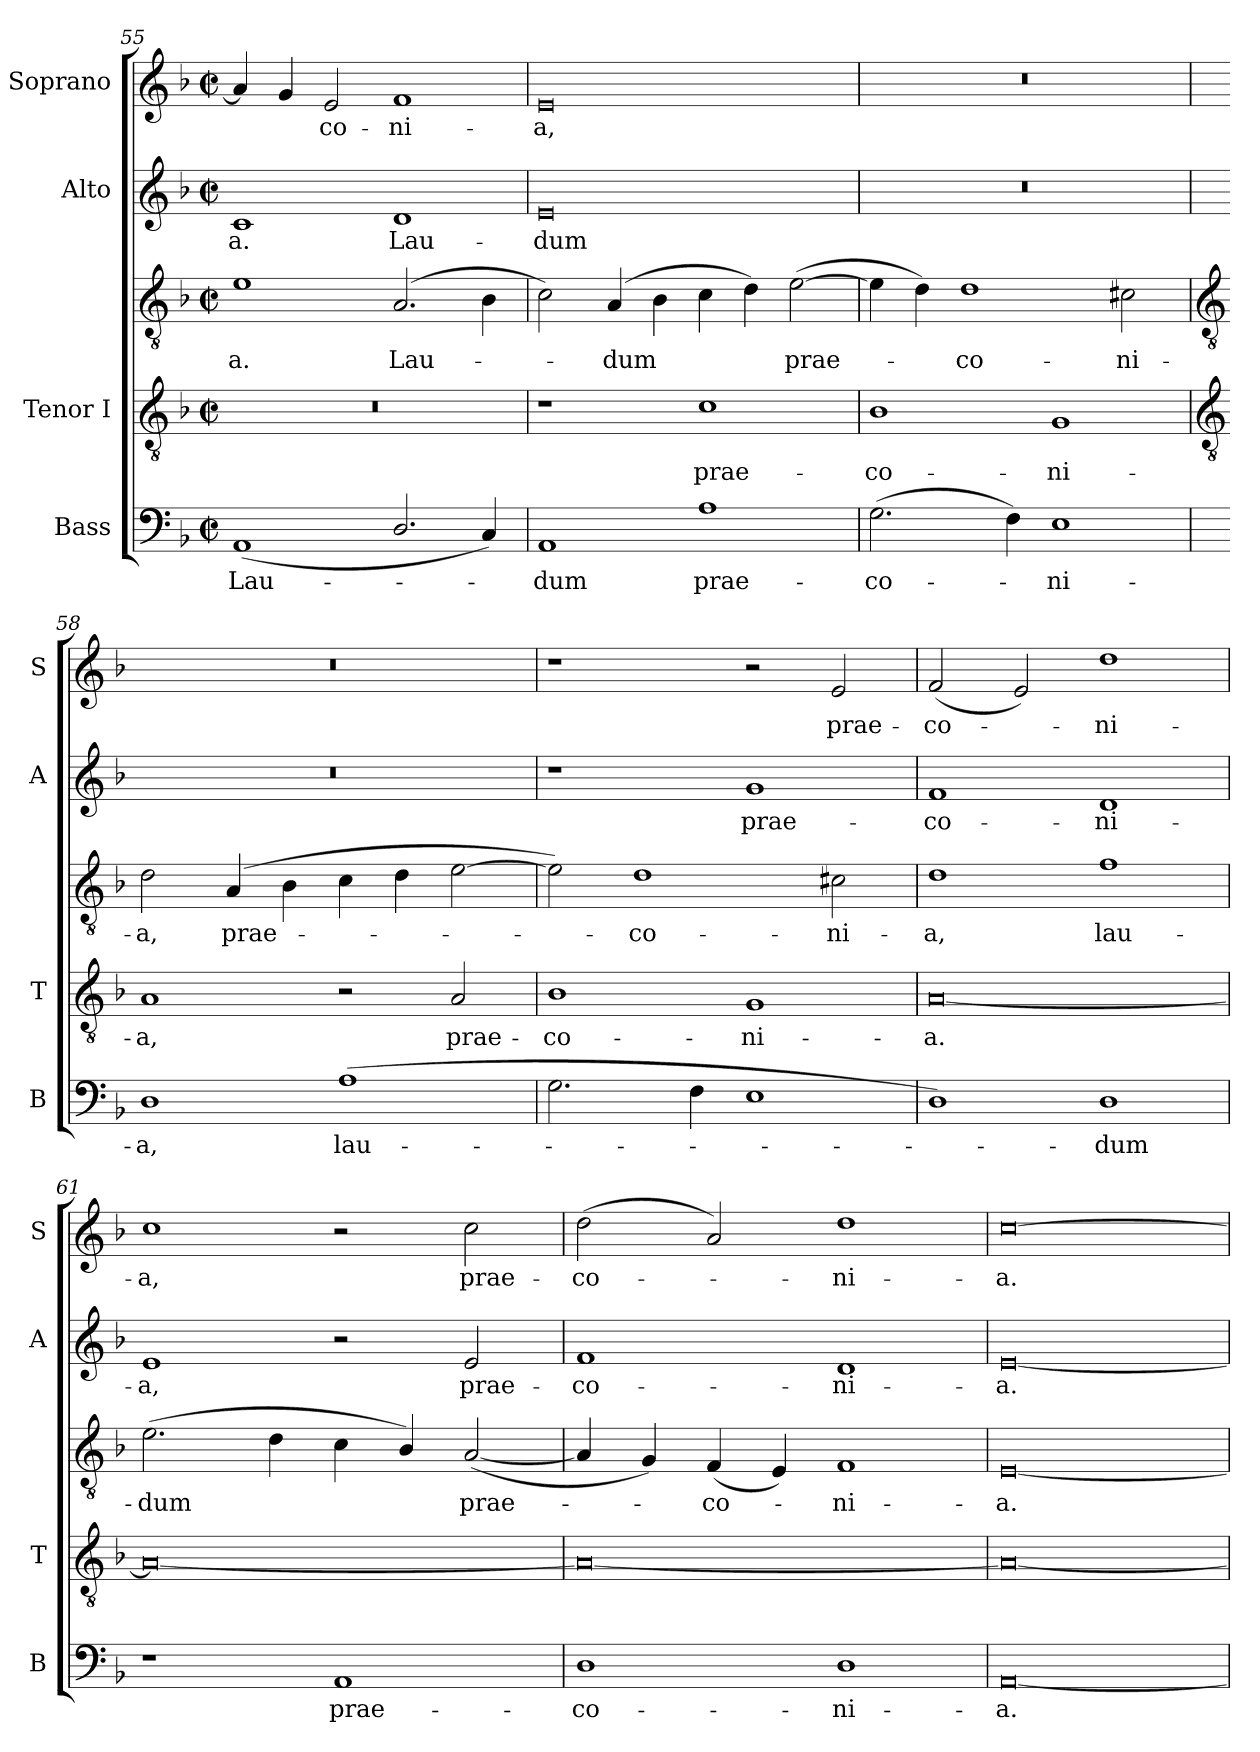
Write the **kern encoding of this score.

**kern	**text	**kern	**text	**kern	**text	**kern	**text	**kern	**text
*part4	*part4	*part3	*part3	*part3	*part3	*part2	*part2	*part1	*part1
*staff5	*staff5	*staff4	*staff4	*staff3	*staff3	*staff2	*staff2	*staff1	*staff1
*I"Bass	*	*I"Tenor I	*	*	*	*I"Alto	*	*I"Soprano	*
*I'B	*	*I'T	*	*	*	*I'A	*	*I'S	*
*clefF4	*	*clefGv2	*	*clefGv2	*	*clefG2	*	*clefG2	*
*k[b-]	*	*k[b-]	*	*k[b-]	*	*k[b-]	*	*k[b-]	*
*F:	*	*F:	*	*F:	*	*F:	*	*F:	*
*M4/2	*	*M4/2	*	*M4/2	*	*M4/2	*	*M4/2	*
*met(c|)	*	*met(c|)	*	*met(c|)	*	*met(c|)	*	*met(c|)	*
=55	=55	=55	=55	=55	=55	=55	=55	=55	=55
!	!LO:LY:b	!	!	!	!LO:LY:b	!	!LO:LY:b	!	!
(<1AA	Lau-	0r	.	1e	-a.	1c	-a.	4a]	.
.	.	.	.	.	.	.	.	4g	.
!	!	!	!	!	!	!	!	!	!LO:LY:b
.	.	.	.	.	.	.	.	2e	co-
!	!	!	!	!	!LO:LY:b	!	!LO:LY:b	!	!LO:LY:b
2.D/	.	.	.	(>2.A	Lau-	1d	Lau-	1f	-ni-
4C)	.	.	.	4B-	.	.	.	.	.
=56	=56	=56	=56	=56	=56	=56	=56	=56	=56
!	!LO:LY:b	!	!	!	!	!	!LO:LY:b	!	!LO:LY:b
1AA	dum	1r	.	2c)	.	0e	-dum	0e	-a,
!	!	!	!	!	!LO:LY:b	!	!	!	!
.	.	.	.	(>4A	dum	.	.	.	.
.	.	.	.	4B-	.	.	.	.	.
!	!LO:LY:b	!	!LO:LY:b	!	!	!	!	!	!
1A	prae-	1c	prae-	4c	.	.	.	.	.
.	.	.	.	4d)	.	.	.	.	.
!	!	!	!	!	!LO:LY:b	!	!	!	!
.	.	.	.	(>[2e	prae-	.	.	.	.
=57	=57	=57	=57	=57	=57	=57	=57	=57	=57
!	!LO:LY:b	!	!LO:LY:b	!	!	!	!	!	!
(>2.G	-co-	1B-	-co-	4e]	.	0r	.	0r	.
.	.	.	.	4d)	.	.	.	.	.
!	!	!	!	!	!LO:LY:b	!	!	!	!
.	.	.	.	1d	-co-	.	.	.	.
4F)	.	.	.	.	.	.	.	.	.
!	!LO:LY:b	!	!LO:LY:b	!	!	!	!	!	!
1E	ni-	1G	-ni-	.	.	.	.	.	.
!	!	!	!	!	!LO:LY:b	!	!	!	!
.	.	.	.	2c#	-ni-	.	.	.	.
!!LO:LB:g=z
=58	=58	=58	=58	=58	=58	=58	=58	=58	=58
*	*	*clefGv2	*	*clefGv2	*	*	*	*	*
!	!LO:LY:b	!	!LO:LY:b	!	!LO:LY:b	!	!	!	!
1D	-a,	1A	a,	2d	-a,	0r	.	0r	.
!	!	!	!	!	!LO:LY:b	!	!	!	!
.	.	.	.	(>4A	prae-	.	.	.	.
.	.	.	.	4B-	.	.	.	.	.
!	!LO:LY:b	!	!	!	!	!	!	!	!
(>1A	lau-	2r	.	4c	.	.	.	.	.
.	.	.	.	4d	.	.	.	.	.
!	!	!	!LO:LY:b	!	!	!	!	!	!
.	.	2A	prae-	[2e	.	.	.	.	.
=59	=59	=59	=59	=59	=59	=59	=59	=59	=59
!	!	!	!LO:LY:b	!	!	!	!	!	!
2.G	.	1B-	-co-	2e])	.	1r	.	1r	.
!	!	!	!	!	!LO:LY:b	!	!	!	!
.	.	.	.	1d	-co-	.	.	.	.
4F	.	.	.	.	.	.	.	.	.
!	!	!	!LO:LY:b	!	!	!	!LO:LY:b	!	!
1E	.	1G	-ni-	.	.	1g	prae-	2r	.
!	!	!	!	!	!LO:LY:b	!	!	!	!LO:LY:b
.	.	.	.	2c#	-ni-	.	.	2e	prae-
=60	=60	=60	=60	=60	=60	=60	=60	=60	=60
!	!	!	!LO:LY:b	!	!LO:LY:b	!	!LO:LY:b	!	!LO:LY:b
1D)	.	[0A	-a.	1d	-a,	1f	-co-	(<2f	-co-
.	.	.	.	.	.	.	.	2e)	.
!	!LO:LY:b	!	!	!	!LO:LY:b	!	!LO:LY:b	!	!LO:LY:b
1D	dum	.	.	1f	lau-	1d	-ni-	1dd	ni-
=61	=61	=61	=61	=61	=61	=61	=61	=61	=61
!	!	!	!	!	!LO:LY:b	!	!LO:LY:b	!	!LO:LY:b
1r	.	0A_	.	(>2.e	dum	1e	-a,	1cc	-a,
.	.	.	.	4d	.	.	.	.	.
!	!LO:LY:b	!	!	!	!	!	!	!	!
1AA	prae-	.	.	4c	.	2r	.	2r	.
.	.	.	.	4B-/)	.	.	.	.	.
!	!	!	!	!	!LO:LY:b	!	!LO:LY:b	!	!LO:LY:b
.	.	.	.	(<[2A	prae-	2e	prae-	2cc	prae-
=62	=62	=62	=62	=62	=62	=62	=62	=62	=62
!	!LO:LY:b	!	!	!	!	!	!LO:LY:b	!	!LO:LY:b
1D	-co-	0A_	.	4A]	.	1f	-co-	(<2dd	-co-
.	.	.	.	4G)	.	.	.	.	.
!	!	!	!	!	!LO:LY:b	!	!	!	!
.	.	.	.	(<4F	co-	.	.	2a)	.
.	.	.	.	4E)	.	.	.	.	.
!	!LO:LY:b	!	!	!	!LO:LY:b	!	!LO:LY:b	!	!LO:LY:b
1D	-ni-	.	.	1F	ni-	1d	-ni-	1dd	ni-
=63	=63	=63	=63	=63	=63	=63	=63	=63	=63
!	!LO:LY:b	!	!	!	!LO:LY:b	!	!LO:LY:b	!	!LO:LY:b
[0AA	-a.	0A_	.	[0E	-a.	[0e	-a.	[0cc	-a.
=	=	=	=	=	=	=	=	=	=
*-	*-	*-	*-	*-	*-	*-	*-	*-	*-
